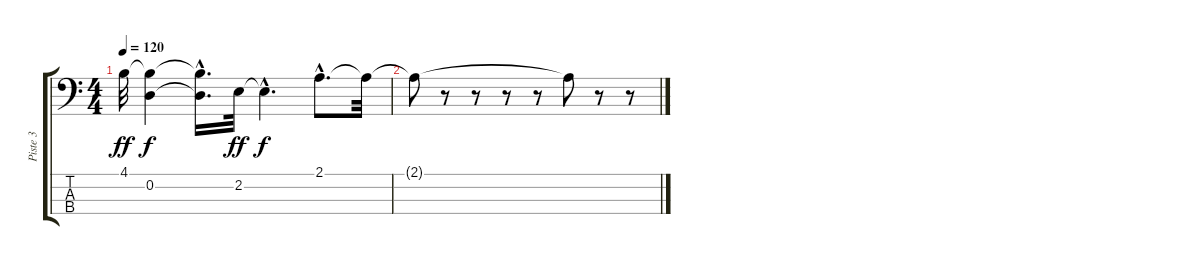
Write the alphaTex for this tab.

\track ("Piste 3" "Piste 3") {instrument electricbasspick}
\staff {score tabs}
\tuning (G2 D2 A1 E1) {hide}
\ts (4 4)
\tempo 120
\clef f4
\ks c
4.1.32{dy ff instrument electricbasspick} (4.1{t} 0.2).4{dy f} (4.1{hac t} 0.2{hac t}).16{d} 2.2.32{dy ff} 2.2{hac t}.4{d dy f} 2.1{hac}.8{d} 2.1{t}.32 |
2.1{t}.8 r.8 r.8 r.8 r.8 2.1{t}.8 r.8 r.8
